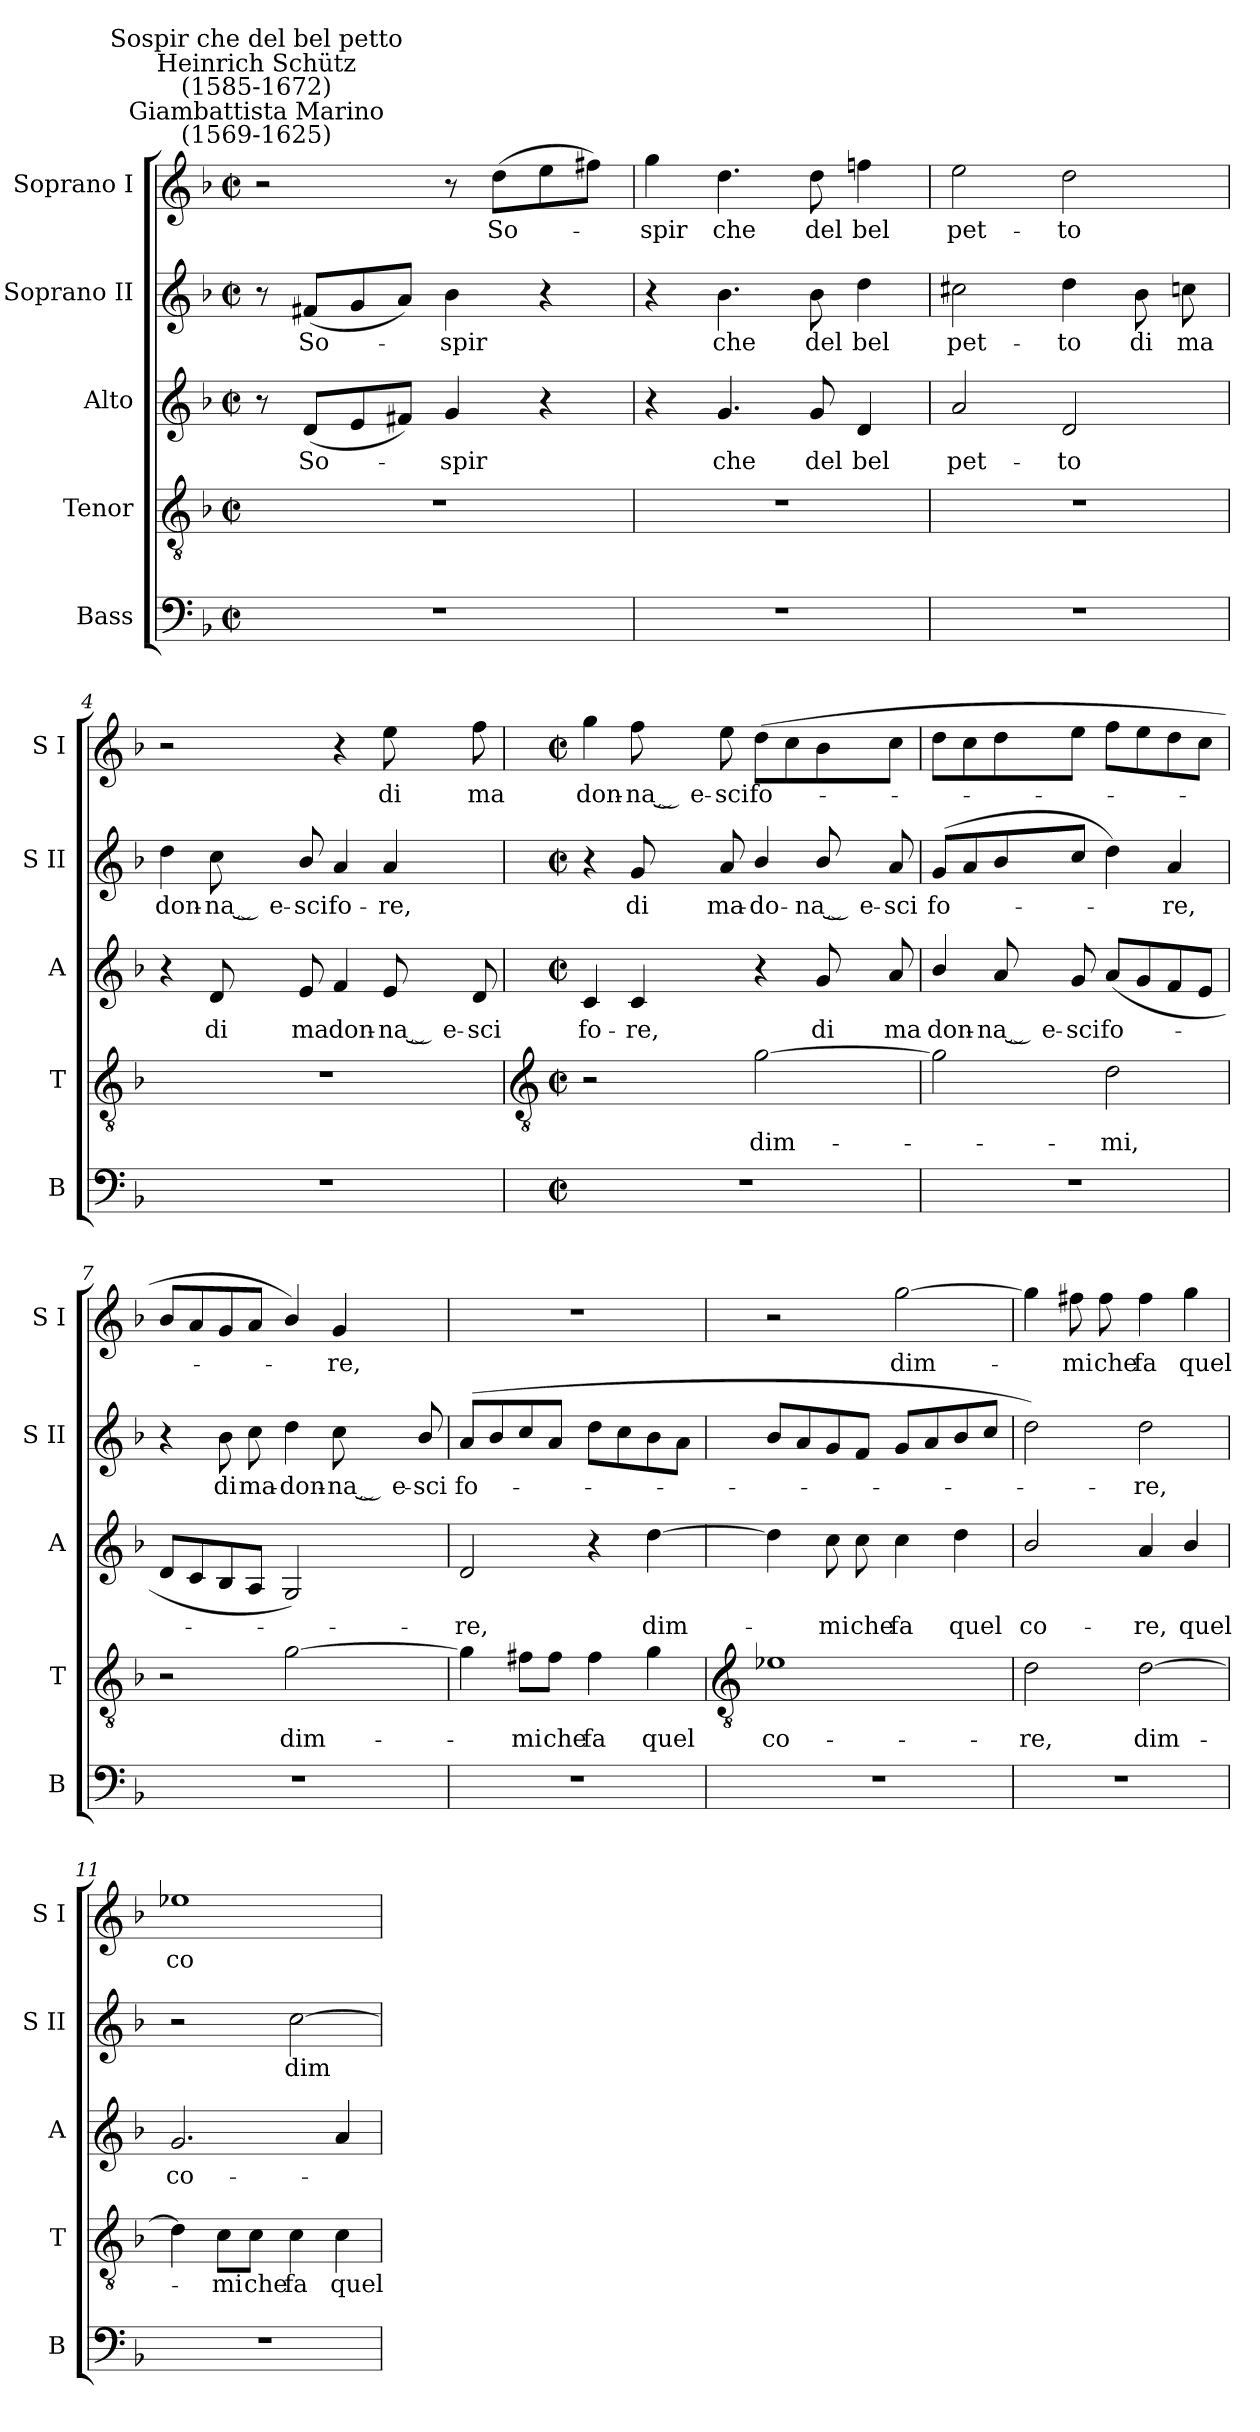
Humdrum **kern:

**kern	**kern	**text	**kern	**text	**kern	**text	**kern	**text
*part5	*part4	*part4	*part3	*part3	*part2	*part2	*part1	*part1
*staff5	*staff4	*staff4	*staff3	*staff3	*staff2	*staff2	*staff1	*staff1
*I"Bass	*I"Tenor	*	*I"Alto	*	*I"Soprano II	*	*I"Soprano I	*
*I'B	*I'T	*	*I'A	*	*I'S II	*	*I'S I	*
*clefF4	*clefGv2	*	*clefG2	*	*clefG2	*	*clefG2	*
*k[b-]	*k[b-]	*	*k[b-]	*	*k[b-]	*	*k[b-]	*
*F:	*F:	*	*F:	*	*F:	*	*F:	*
*M2/2	*M2/2	*	*M2/2	*	*M2/2	*	*M2/2	*
*met(c|)	*met(c|)	*	*met(c|)	*	*met(c|)	*	*met(c|)	*
=1	=1	=1	=1	=1	=1	=1	=1	=1
!	!	!	!	!	!	!	!LO:TX:a:cj:t=Giambattista Marino\n(1569-1625)	!
!	!	!	!	!	!	!	!LO:TX:a:cj:t=Heinrich Schütz\n(1585-1672)	!
!	!	!	!	!	!	!	!LO:TX:a:cj:t=Sospir che del bel petto	!
1r	1r	.	8r	.	8r	.	2r	.
!	!	!	!	!LO:LY:b	!	!LO:LY:b	!	!
.	.	.	(<8dL	So-	(<8f#XL	So-	.	.
.	.	.	8e	.	8g	.	.	.
.	.	.	8f#XJ)	.	8aJ)	.	.	.
!	!	!	!	!LO:LY:b	!	!LO:LY:b	!	!
.	.	.	4g	spir	4b-	spir	8r	.
!	!	!	!	!	!	!	!	!LO:LY:b
.	.	.	.	.	.	.	(>8ddL	So-
.	.	.	4r	.	4r	.	8ee	.
.	.	.	.	.	.	.	8ff#XJ)	.
=2	=2	=2	=2	=2	=2	=2	=2	=2
!	!	!	!	!	!	!	!	!LO:LY:b
1r	1r	.	4r	.	4r	.	4gg	spir
!	!	!	!	!LO:LY:b	!	!LO:LY:b	!	!LO:LY:b
.	.	.	4.g	che	4.b-	che	4.dd	che
!	!	!	!	!LO:LY:b	!	!LO:LY:b	!	!LO:LY:b
.	.	.	8g	del	8b-	del	8dd	del
!	!	!	!	!LO:LY:b	!	!LO:LY:b	!	!LO:LY:b
.	.	.	4d	bel	4dd	bel	4ffn	bel
=3	=3	=3	=3	=3	=3	=3	=3	=3
!	!	!	!	!LO:LY:b	!	!LO:LY:b	!	!LO:LY:b
1r	1r	.	2a	pet-	2cc#X	pet-	2ee	pet-
!	!	!	!	!LO:LY:b	!	!LO:LY:b	!	!LO:LY:b
.	.	.	2d	-to	4dd	-to	2dd	-to
!	!	!	!	!	!	!LO:LY:b	!	!
.	.	.	.	.	8b-	di	.	.
!	!	!	!	!	!	!LO:LY:b	!	!
.	.	.	.	.	8ccn	ma	.	.
=4	=4	=4	=4	=4	=4	=4	=4	=4
!	!	!	!	!	!	!LO:LY:b	!	!
1r	1r	.	4r	.	4dd	don-	2r	.
!	!	!	!	!LO:LY:b	!	!LO:LY:b	!	!
.	.	.	8d	di	8cc	-na ̮ e-	.	.
!	!	!	!	!LO:LY:b	!	!LO:LY:b	!	!
.	.	.	8e	ma	8b-/	-sci	.	.
!	!	!	!	!LO:LY:b	!	!LO:LY:b	!	!
.	.	.	4f	don-	4a	fo-	4r	.
!	!	!	!	!LO:LY:b	!	!LO:LY:b	!	!LO:LY:b
.	.	.	8e	-na ̮ e-	4a	-re,	8ee	di
!	!	!	!	!LO:LY:b	!	!	!	!LO:LY:b
.	.	.	8d	-sci	.	.	8ff	ma
!!LO:LB:g=z
=5	=5	=5	=5	=5	=5	=5	=5	=5
*	*clefGv2	*	*	*	*	*	*	*
*M2/2	*M2/2	*	*M2/2	*	*M2/2	*	*M2/2	*
*met(c|)	*met(c|)	*	*met(c|)	*	*met(c|)	*	*met(c|)	*
!	!	!	!	!LO:LY:b	!	!	!	!LO:LY:b
1r	2r	.	4c	fo-	4r	.	4gg	don-
!	!	!	!	!LO:LY:b	!	!LO:LY:b	!	!LO:LY:b
.	.	.	4c	-re,	8g	di	8ff	-na ̮ e-
!	!	!	!	!	!	!LO:LY:b	!	!LO:LY:b
.	.	.	.	.	8a	ma-	8ee	-sci
!	!	!LO:LY:b	!	!	!	!LO:LY:b	!	!LO:LY:b
.	[2g	dim-	4r	.	4b-/	-do-	(>8ddL	fo-
.	.	.	.	.	.	.	8cc	.
!	!	!	!	!LO:LY:b	!	!LO:LY:b	!	!
.	.	.	8g	di	8b-/	-na ̮ e-	8b-	.
!	!	!	!	!LO:LY:b	!	!LO:LY:b	!	!
.	.	.	8a	ma	8a	-sci	8ccJ	.
=6	=6	=6	=6	=6	=6	=6	=6	=6
!	!	!	!	!LO:LY:b	!	!LO:LY:b	!	!
1r	2g]	.	4b-/	don-	(<8gL	fo-	8ddL	.
.	.	.	.	.	8a	.	8cc	.
!	!	!	!	!LO:LY:b	!	!	!	!
.	.	.	8a	-na ̮ e-	8b-	.	8dd	.
!	!	!	!	!LO:LY:b	!	!	!	!
.	.	.	8g	-sci	8ccJ	.	8eeJ	.
!	!	!LO:LY:b	!	!LO:LY:b	!	!	!	!
.	2d	mi,	(<8aL	fo-	4dd)	.	8ffL	.
.	.	.	8g	.	.	.	8ee	.
!	!	!	!	!	!	!LO:LY:b	!	!
.	.	.	8f	.	4a	re,	8dd	.
.	.	.	8eJ	.	.	.	8ccJ	.
=7	=7	=7	=7	=7	=7	=7	=7	=7
1r	2r	.	8dL	.	4r	.	8b-L	.
.	.	.	8c	.	.	.	8a	.
!	!	!	!	!	!	!LO:LY:b	!	!
.	.	.	8B-	.	8b-	di	8g	.
!	!	!	!	!	!	!LO:LY:b	!	!
.	.	.	8AJ	.	8cc	ma-	8aJ	.
!	!	!LO:LY:b	!	!	!	!LO:LY:b	!	!
.	[2g	dim-	2G)	.	4dd	-don-	4b-/)	.
!	!	!	!	!	!	!LO:LY:b	!	!LO:LY:b
.	.	.	.	.	8cc	-na ̮ e-	4g	re,
!	!	!	!	!	!	!LO:LY:b	!	!
.	.	.	.	.	8b-/	-sci	.	.
=8	=8	=8	=8	=8	=8	=8	=8	=8
!	!	!	!	!LO:LY:b	!	!LO:LY:b	!	!
1r	4g]	.	2d	re,	(<8a/L	fo-	1r	.
.	.	.	.	.	8b-/	.	.	.
!	!	!LO:LY:b	!	!	!	!	!	!
.	8f#X\L	mi	.	.	8cc/	.	.	.
!	!	!LO:LY:b	!	!	!	!	!	!
.	8f#\J	che	.	.	8aJ	.	.	.
!	!	!LO:LY:b	!	!	!	!	!	!
.	4f#	fa	4r	.	8ddL	.	.	.
.	.	.	.	.	8cc	.	.	.
!	!	!LO:LY:b	!	!LO:LY:b	!	!	!	!
.	4g	quel	[4dd	dim-	8b-	.	.	.
.	.	.	.	.	8aJ	.	.	.
!!LO:LB:g=z
=9	=9	=9	=9	=9	=9	=9	=9	=9
*	*clefGv2	*	*	*	*	*	*	*
!	!	!LO:LY:b	!	!	!	!	!	!
1r	1e-X	co-	4dd]	.	8b-L	.	2r	.
.	.	.	.	.	8a	.	.	.
!	!	!	!	!LO:LY:b	!	!	!	!
.	.	.	8cc	mi	8g	.	.	.
!	!	!	!	!LO:LY:b	!	!	!	!
.	.	.	8cc	che	8fJ	.	.	.
!	!	!	!	!LO:LY:b	!	!	!	!LO:LY:b
.	.	.	4cc	fa	8gL	.	[2gg	dim-
.	.	.	.	.	8a	.	.	.
!	!	!	!	!LO:LY:b	!	!	!	!
.	.	.	4dd	quel	8b-	.	.	.
.	.	.	.	.	8ccJ	.	.	.
=10	=10	=10	=10	=10	=10	=10	=10	=10
!	!	!LO:LY:b	!	!LO:LY:b	!	!	!	!
1r	2d	-re,	2b-/	co-	2dd)	.	4gg]	.
!	!	!	!	!	!	!	!	!LO:LY:b
.	.	.	.	.	.	.	8ff#X	mi
!	!	!	!	!	!	!	!	!LO:LY:b
.	.	.	.	.	.	.	8ff#	che
!	!	!LO:LY:b	!	!LO:LY:b	!	!LO:LY:b	!	!LO:LY:b
.	[2d	dim-	4a	-re,	2dd	re,	4ff#	fa
!	!	!	!	!LO:LY:b	!	!	!	!LO:LY:b
.	.	.	4b-/	quel	.	.	4gg	quel
=11	=11	=11	=11	=11	=11	=11	=11	=11
!	!	!	!	!LO:LY:b	!	!	!	!LO:LY:b
1r	4d]	.	2.g	co-	2r	.	1ee-X	co-
!	!	!LO:LY:b	!	!	!	!	!	!
.	8c\L	mi	.	.	.	.	.	.
!	!	!LO:LY:b	!	!	!	!	!	!
.	8c\J	che	.	.	.	.	.	.
!	!	!LO:LY:b	!	!	!	!LO:LY:b	!	!
.	4c	fa	.	.	[2cc	dim-	.	.
!	!	!LO:LY:b	!	!	!	!	!	!
.	4c	quel	4a	.	.	.	.	.
=	=	=	=	=	=	=	=	=
*-	*-	*-	*-	*-	*-	*-	*-	*-
